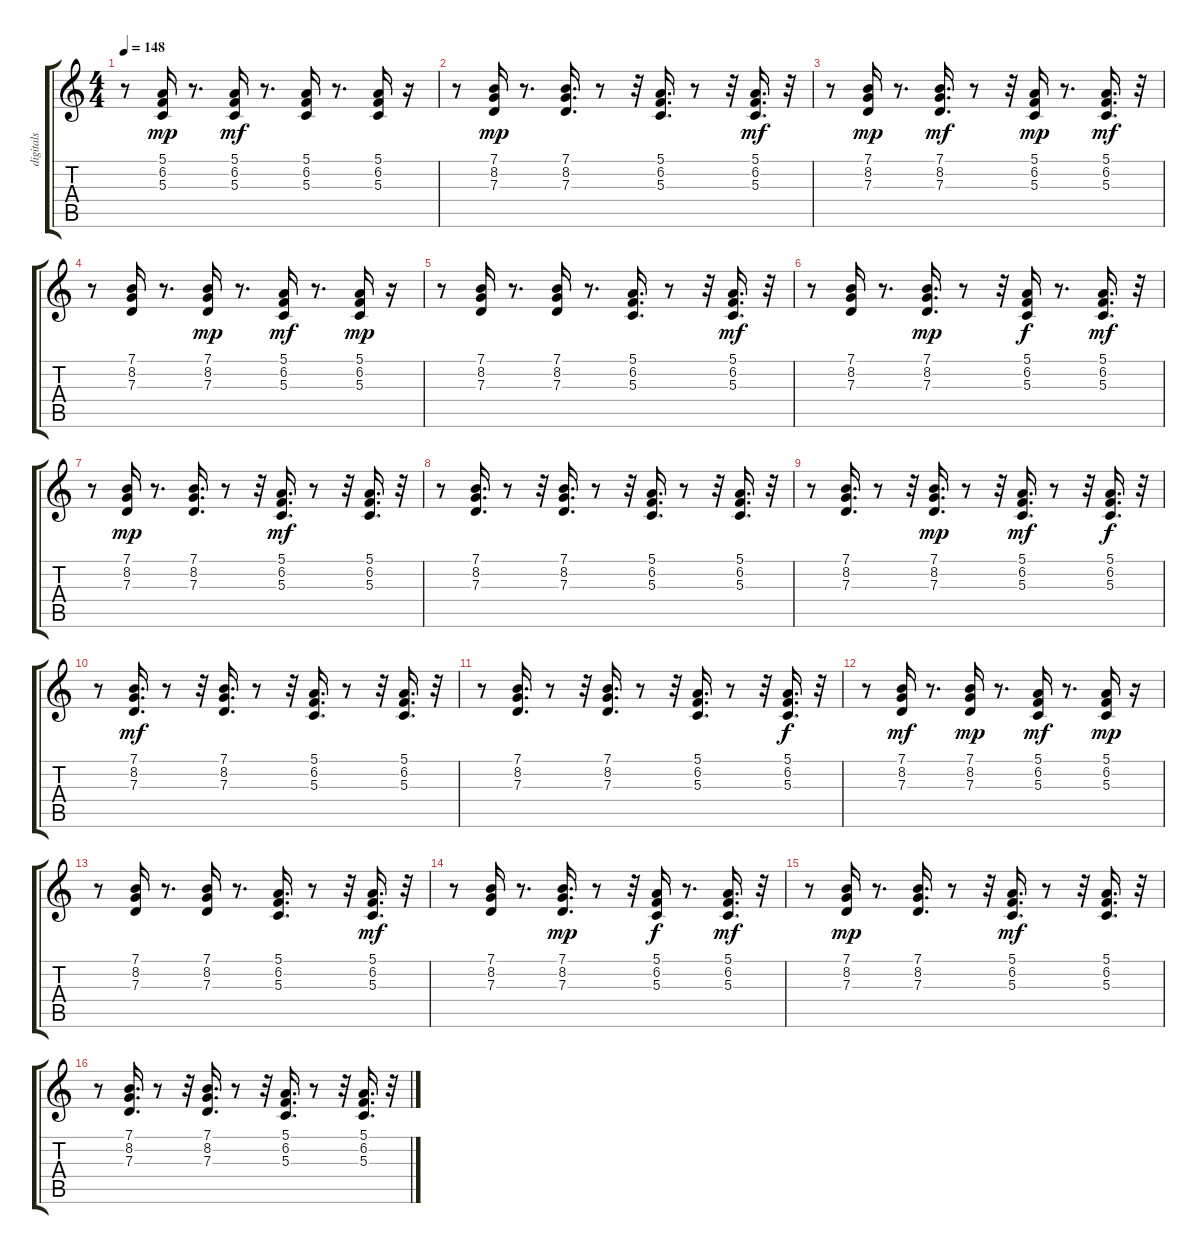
\track ("digitals            " "digitals  ") {instrument acousticgrandpiano}
\staff {score tabs}
\tuning (E4 B3 G3 D3 A2 E2) {hide}
\ts (4 4)
\tempo 148
\clef g2
\ks c
r.8{dy mf} (5.1 6.2 5.3).16{dy mp} r.8{d} (5.1 6.2 5.3).16{dy mf} r.8{d} (5.1 6.2 5.3).16 r.8{d} (5.1 6.2 5.3).16 r.16 |
r.8 (7.1 8.2 7.3).16{dy mp} r.8{d} (7.1 8.2 7.3).16{d} r.8 r.32 (5.1 6.2 5.3).16{d} r.8 r.32 (5.1 6.2 5.3).16{d dy mf} r.32 |
r.8 (7.1 8.2 7.3).16{dy mp} r.8{d} (7.1 8.2 7.3).16{d dy mf} r.8 r.32 (5.1 6.2 5.3).16{dy mp} r.8{d} (5.1 6.2 5.3).16{d dy mf} r.32 |
r.8 (7.1 8.2 7.3).16 r.8{d} (7.1 8.2 7.3).16{dy mp} r.8{d} (5.1 6.2 5.3).16{dy mf} r.8{d} (5.1 6.2 5.3).16{dy mp} r.16 |
r.8 (7.1 8.2 7.3).16 r.8{d} (7.1 8.2 7.3).16 r.8{d} (5.1 6.2 5.3).16{d} r.8 r.32 (5.1 6.2 5.3).16{d dy mf} r.32 |
r.8 (7.1 8.2 7.3).16 r.8{d} (7.1 8.2 7.3).16{d dy mp} r.8 r.32 (5.1 6.2 5.3).16{dy f} r.8{d} (5.1 6.2 5.3).16{d dy mf} r.32 |
r.8 (7.1 8.2 7.3).16{dy mp} r.8{d} (7.1 8.2 7.3).16{d} r.8 r.32 (5.1 6.2 5.3).16{d dy mf} r.8 r.32 (5.1 6.2 5.3).16{d} r.32 |
r.8 (7.1 8.2 7.3).16{d} r.8 r.32 (7.1 8.2 7.3).16{d} r.8 r.32 (5.1 6.2 5.3).16{d} r.8 r.32 (5.1 6.2 5.3).16{d} r.32 |
r.8 (7.1 8.2 7.3).16{d} r.8 r.32 (7.1 8.2 7.3).16{d dy mp} r.8 r.32 (5.1 6.2 5.3).16{d dy mf} r.8 r.32 (5.1 6.2 5.3).16{d dy f} r.32 |
r.8 (7.1 8.2 7.3).16{d dy mf} r.8 r.32 (7.1 8.2 7.3).16{d} r.8 r.32 (5.1 6.2 5.3).16{d} r.8 r.32 (5.1 6.2 5.3).16{d} r.32 |
r.8 (7.1 8.2 7.3).16{d} r.8 r.32 (7.1 8.2 7.3).16{d} r.8 r.32 (5.1 6.2 5.3).16{d} r.8 r.32 (5.1 6.2 5.3).16{d dy f} r.32 |
r.8 (7.1 8.2 7.3).16{dy mf} r.8{d} (7.1 8.2 7.3).16{dy mp} r.8{d} (5.1 6.2 5.3).16{dy mf} r.8{d} (5.1 6.2 5.3).16{dy mp} r.16 |
r.8 (7.1 8.2 7.3).16 r.8{d} (7.1 8.2 7.3).16 r.8{d} (5.1 6.2 5.3).16{d} r.8 r.32 (5.1 6.2 5.3).16{d dy mf} r.32 |
r.8 (7.1 8.2 7.3).16 r.8{d} (7.1 8.2 7.3).16{d dy mp} r.8 r.32 (5.1 6.2 5.3).16{dy f} r.8{d} (5.1 6.2 5.3).16{d dy mf} r.32 |
r.8 (7.1 8.2 7.3).16{dy mp} r.8{d} (7.1 8.2 7.3).16{d} r.8 r.32 (5.1 6.2 5.3).16{d dy mf} r.8 r.32 (5.1 6.2 5.3).16{d} r.32 |
r.8 (7.1 8.2 7.3).16{d} r.8 r.32 (7.1 8.2 7.3).16{d} r.8 r.32 (5.1 6.2 5.3).16{d} r.8 r.32 (5.1 6.2 5.3).16{d} r.32
